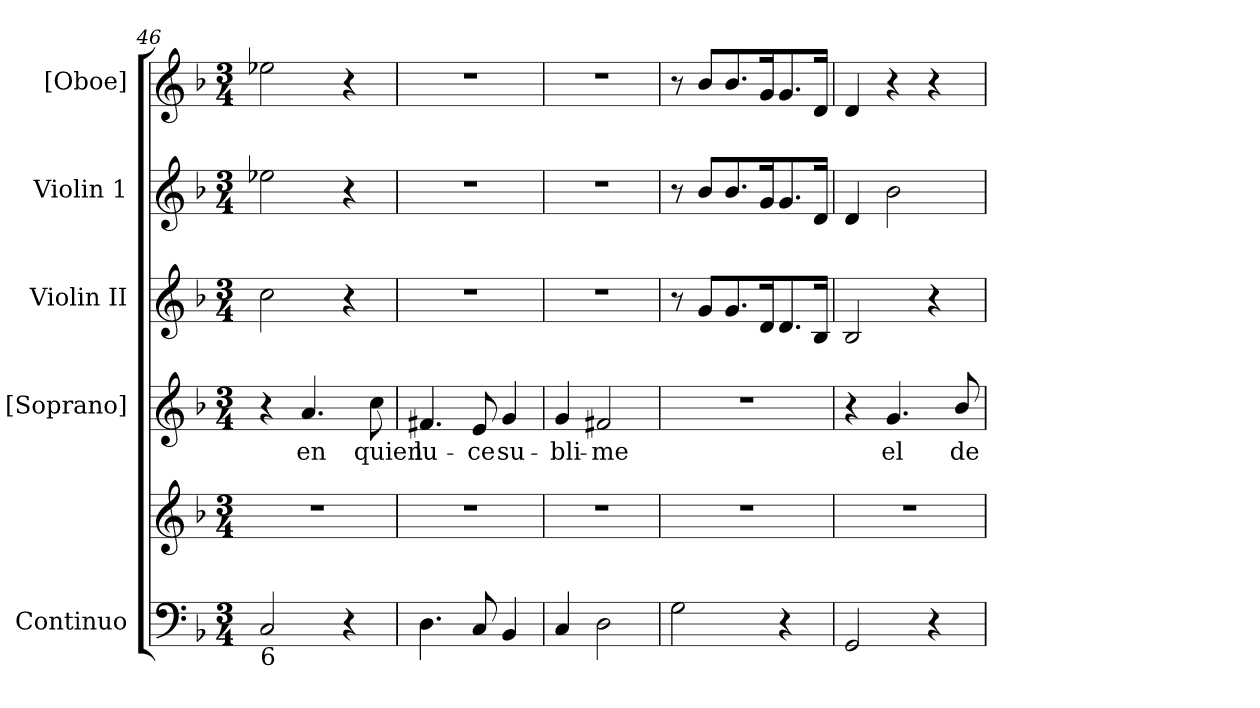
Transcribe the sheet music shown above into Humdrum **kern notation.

**kern	**kern	**kern	**text	**kern	**kern	**kern
*part5	*part5	*part4	*part4	*part3	*part2	*part1
*staff6	*staff5	*staff4	*staff4	*staff3	*staff2	*staff1
*I"Continuo	*	*I"[Soprano]	*	*I"Violin II	*I"Violin 1	*I"[Oboe]
*I'Cont.	*	*I'A.	*	*I'Vln. II	*I'Vln. 1	*I'Ob.
*clefF4	*clefG2	*clefG2	*	*clefG2	*clefG2	*clefG2
*k[b-]	*k[b-]	*k[b-]	*	*k[b-]	*k[b-]	*k[b-]
*F:	*F:	*F:	*	*F:	*F:	*F:
*M3/4	*M3/4	*M3/4	*	*M3/4	*M3/4	*M3/4
=46	=46	=46	=46	=46	=46	=46
!LO:TX:b:t=6	!	!	!	!	!	!
!	!LO:N:vis=1	!	!	!	!	!
2Ci/	2.r	4r	.	2cci\	2ee-Xi\	2ee-Xi\
!	!	!	!LO:LY:b:color=#000000	!	!	!
.	.	4.ai/	en	.	.	.
4r	.	.	.	4r	4r	4r
!	!	!	!LO:LY:b:color=#000000	!	!	!
.	.	8cci\	quien	.	.	.
=47	=47	=47	=47	=47	=47	=47
!	!LO:N:vis=1	!	!	!	!	!
!	!	!	!LO:LY:b:color=#000000	!LO:N:vis=1	!LO:N:vis=1	!LO:N:vis=1
4.Di\	2.r	4.f#Xi/	lu-	2.r	2.r	2.r
!	!	!	!LO:LY:b:color=#000000	!	!	!
8Ci/	.	8ei/	-ce	.	.	.
!	!	!	!LO:LY:b:color=#000000	!	!	!
4BB-i/	.	4gi/	su-	.	.	.
!!LO:PB:g=z
=48	=48	=48	=48	=48	=48	=48
!	!LO:N:vis=1	!	!	!	!	!
!	!	!	!LO:LY:b:color=#000000	!LO:N:vis=1	!LO:N:vis=1	!LO:N:vis=1
4Ci/	2.r	4gi/	-bli-	2.r	2.r	2.r
!	!	!	!LO:LY:b:color=#000000	!	!	!
2Di\	.	2f#Xi/	-me	.	.	.
=49	=49	=49	=49	=49	=49	=49
!	!LO:N:vis=1	!LO:N:vis=1	!	!	!	!
2Gi\	2.r	2.r	.	8r	8r	8r
.	.	.	.	8gi/L	8b-i/L	8b-i/L
.	.	.	.	8.gi/	8.b-i/	8.b-i/
.	.	.	.	16di/k	16gi/k	16gi/k
4r	.	.	.	8.di/	8.gi/	8.gi/
.	.	.	.	16B-i/Jk	16di/Jk	16di/Jk
=50	=50	=50	=50	=50	=50	=50
!	!LO:N:vis=1	!	!	!	!	!
2GGi/	2.r	4r	.	2B-i/	4di/	4di/
!	!	!	!LO:LY:b:color=#000000	!	!	!
.	.	4.gi/	el	.	2b-i\	4r
4r	.	.	.	4r	.	4r
!	!	!	!LO:LY:b:color=#000000	!	!	!
.	.	8b-i/	de-	.	.	.
=	=	=	=	=	=	=
*-	*-	*-	*-	*-	*-	*-
